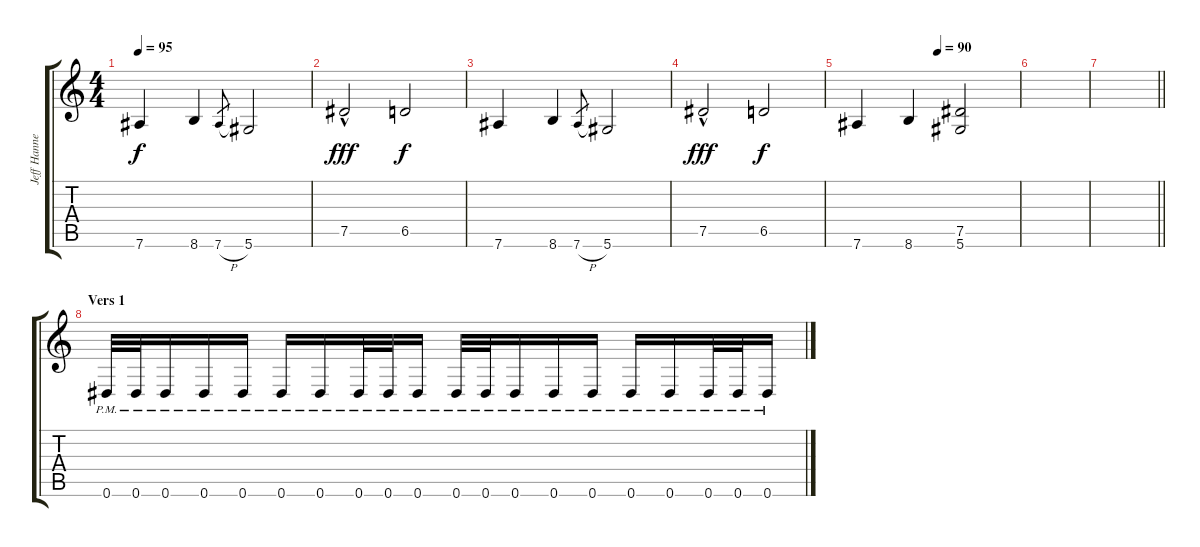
\track ("Jeff Hanneman" "Jeff Hanne") {instrument distortionguitar}
\staff {score tabs}
\tuning (Eb4 Bb3 Gb3 Db3 Ab2 Eb2) {hide}
\ts (4 4)
\tempo 95
\clef g2
\ks c
7.6.4{dy f} 8.6.4 7.6{h}.8{gr} 5.6.2 |
7.5{hac}.2{dy fff} 6.5.2{dy f} |
7.6.4 8.6.4 7.6{h}.8{gr} 5.6.2 |
7.5{hac}.2{dy fff} 6.5.2{dy f} |
\tempo (90 0.5)
7.6.4 8.6.4 (7.5 5.6).2 |
|
\barLineRight lightlight
|
\section ("" "Vers 1")
0.6{pm}.32{volume 10} 0.6{pm}.32 0.6{pm}.16 0.6{pm}.16 0.6{pm}.16 0.6{pm}.16 0.6{pm}.16 0.6{pm}.32 0.6{pm}.32 0.6{pm}.16 0.6{pm}.32 0.6{pm}.32 0.6{pm}.16 0.6{pm}.16 0.6{pm}.16 0.6{pm}.16 0.6{pm}.16 0.6{pm}.32 0.6{pm}.32 0.6{pm}.16
